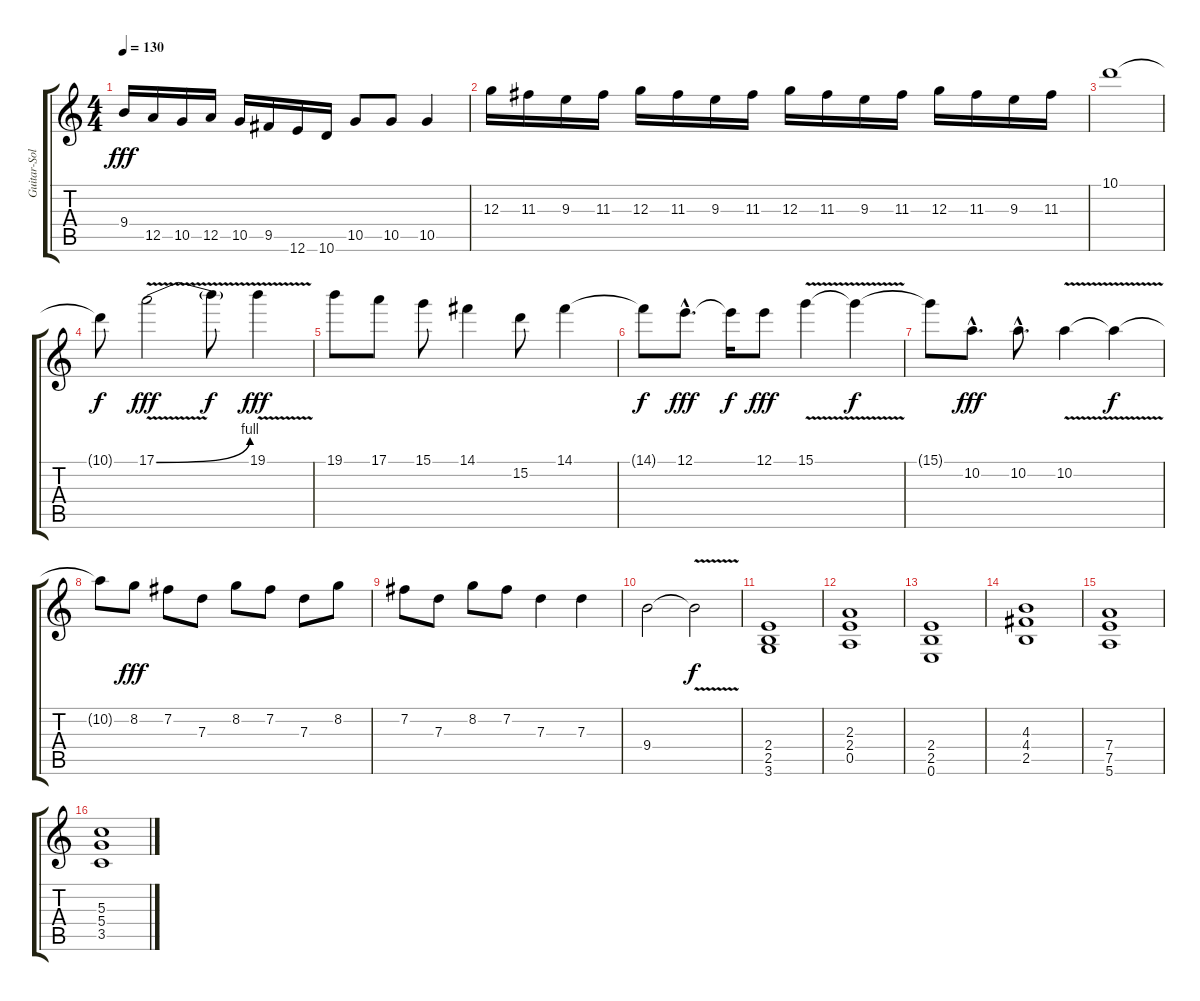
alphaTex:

\track ("Guitar-Solo" "Guitar-Sol") {instrument overdrivenguitar}
\staff {score tabs}
\tuning (E4 B3 G3 D3 A2 E2) {hide}
\ts (4 4)
\tempo 130
\clef g2
\ks c
9.4.16{dy fff} 12.5.16 10.5.16 12.5.16 10.5.16 9.5.16 12.6.16 10.6.16 10.5.8 10.5.8 10.5.4 |
12.3.16 11.3.16 9.3.16 11.3.16 12.3.16 11.3.16 9.3.16 11.3.16 12.3.16 11.3.16 9.3.16 11.3.16 12.3.16 11.3.16 9.3.16 11.3.16 |
10.1.1 |
10.1{t}.8{dy f} 17.1{be (bend 0 0 60 4) v}.2{dy fff} 17.1{t}.8{dy f} 19.1{v}.4{dy fff} |
19.1.8 17.1.8 15.1.8 14.1.4 15.2.8 14.1.4 |
14.1{t}.8{dy f} 12.1{hac}.8{d dy fff} 12.1{t}.16{dy f} 12.1.8{dy fff} 15.1{v}.4 15.1{t}.4{dy f} |
15.1{t}.8 10.2{hac}.8{d dy fff} 10.2{hac}.8{d} 10.2{v}.4 10.2{t}.4{dy f} |
10.2{t}.8 8.2.8{dy fff} 7.2.8 7.3.8 8.2.8 7.2.8 7.3.8 8.2.8 |
7.2.8 7.3.8 8.2.8 7.2.8 7.3.4 7.3.4 |
9.4.2 9.4{v t}.2{dy f} |
(2.4 2.5 3.6).1 |
(2.3 2.4 0.5).1 |
(2.4 2.5 0.6).1 |
(4.3 4.4 2.5).1 |
(7.4 7.5 5.6).1 |
(5.3 5.4 3.5).1
